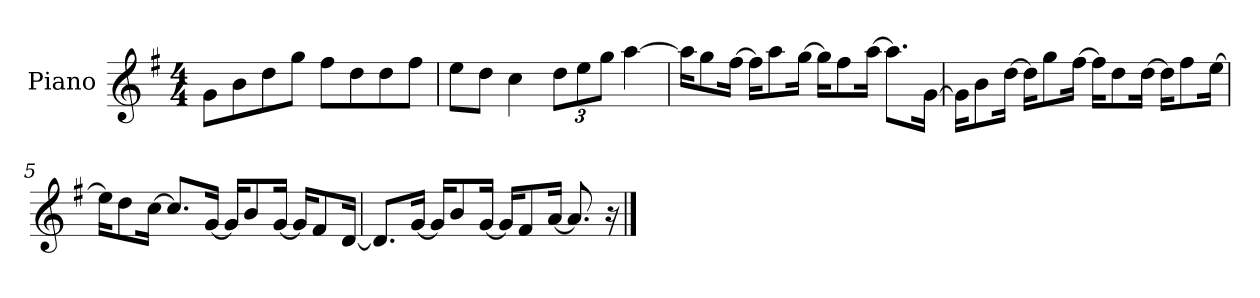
**kern
*part1
*staff1
*I"Piano
*I'P-no
*clefG2
*k[f#]
*M4/4
*MM90
=1
8g\L
8b\
8dd\
8gg\J
8ff#\L
8dd\
8dd\
8ff#\J
=2
8ee\L
8dd\J
4cc\
*Xbrackettup
12dd\L
12ee\
12gg\J
[4aa\
=3
16aa\KL]
8gg\
[16ff#\Jk
16ff#\KL]
8aa\
[16gg\Jk
16gg\KL]
8ff#\
[16aa\Jk
8.aa\L]
[16g\Jk
=4
16g\KL]
8b\
[16dd\Jk
16dd\KL]
8gg\
[16ff#\Jk
16ff#\KL]
8dd\
[16dd\Jk
16dd\KL]
8ff#\
[16ee\Jk
!!LO:LB:g=z
=5
16ee\KL]
8dd\
[16cc\Jk
8.cc/L]
[16g/Jk
16g/KL]
8b/
[16g/Jk
16g/KL]
8f#/
[16d/Jk
=6
8.d/L]
[16g/Jk
16g/KL]
8b/
[16g/Jk
16g/KL]
8f#/
[16a/Jk
8.a/]
16r
==
*-
